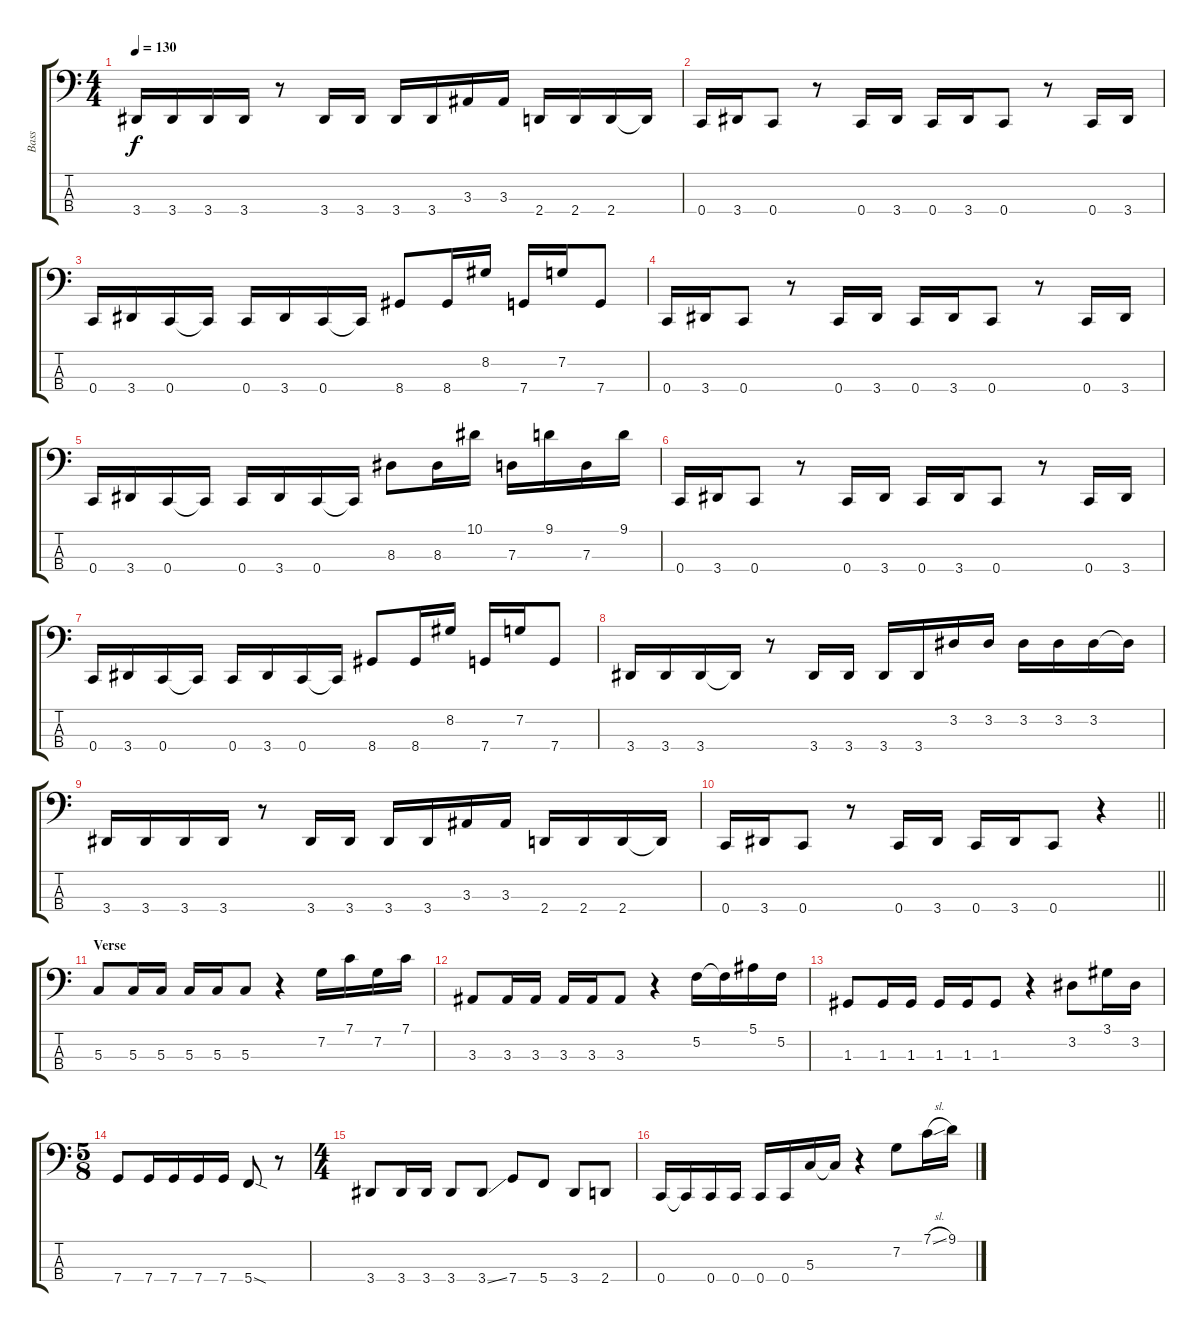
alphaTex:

\track ("Bass" "Bass") {instrument slapbass1}
\staff {score tabs}
\tuning (F2 C2 G1 C1) {hide}
\ts (4 4)
\tempo 130
\clef f4
\ks c
3.4.16{dy f} 3.4.16 3.4.16 3.4.16 r.8 3.4.16 3.4.16 3.4.16 3.4.16 3.3.16 3.3.16 2.4.16 2.4.16 2.4.16 2.4{t}.16 |
0.4.16 3.4.16 0.4.8 r.8 0.4.16 3.4.16 0.4.16 3.4.16 0.4.8 r.8 0.4.16 3.4.16 |
0.4.16 3.4.16 0.4.16 0.4{t}.16 0.4.16 3.4.16 0.4.16 0.4{t}.16 8.4.8 8.4.16 8.2.16 7.4.16 7.2.16 7.4.8 |
0.4.16 3.4.16 0.4.8 r.8 0.4.16 3.4.16 0.4.16 3.4.16 0.4.8 r.8 0.4.16 3.4.16 |
0.4.16 3.4.16 0.4.16 0.4{t}.16 0.4.16 3.4.16 0.4.16 0.4{t}.16 8.3.8 8.3.16 10.1.16 7.3.16 9.1.16 7.3.16 9.1.16 |
0.4.16 3.4.16 0.4.8 r.8 0.4.16 3.4.16 0.4.16 3.4.16 0.4.8 r.8 0.4.16 3.4.16 |
0.4.16 3.4.16 0.4.16 0.4{t}.16 0.4.16 3.4.16 0.4.16 0.4{t}.16 8.4.8 8.4.16 8.2.16 7.4.16 7.2.16 7.4.8 |
3.4.16 3.4.16 3.4.16 3.4{t}.16 r.8 3.4.16 3.4.16 3.4.16 3.4.16 3.2.16 3.2.16 3.2.16 3.2.16 3.2.16 3.2{t}.16 |
3.4.16 3.4.16 3.4.16 3.4.16 r.8 3.4.16 3.4.16 3.4.16 3.4.16 3.3.16 3.3.16 2.4.16 2.4.16 2.4.16 2.4{t}.16 |
\barLineRight lightlight
0.4.16 3.4.16 0.4.8 r.8 0.4.16 3.4.16 0.4.16 3.4.16 0.4.8 r.4 |
\section ("" "Verse")
5.3.8{volume 16 instrument electricbassfinger} 5.3.16 5.3.16 5.3.16 5.3.16 5.3.8 r.4 7.2.16 7.1.16 7.2.16 7.1.16 |
3.3.8 3.3.16 3.3.16 3.3.16 3.3.16 3.3.8 r.4 5.2.16 5.2{t}.16 5.1.16 5.2.16 |
1.3.8 1.3.16 1.3.16 1.3.16 1.3.16 1.3.8 r.4 3.2.8 3.1.16 3.2.16 |
\ts (5 8)
7.4.8 7.4.16 7.4.16 7.4.16 7.4.16 5.4{sod}.8 r.8 |
\ts (4 4)
3.4.8 3.4.16 3.4.16 3.4.8 3.4{ss}.8 7.4.8 5.4.8 3.4.8 2.4.8 |
0.4.16 0.4{t}.16 0.4.16 0.4.16 0.4.16 0.4.16 5.3.16 5.3{t}.16 r.4 7.2.8 7.1{sl}.16 9.1.16
